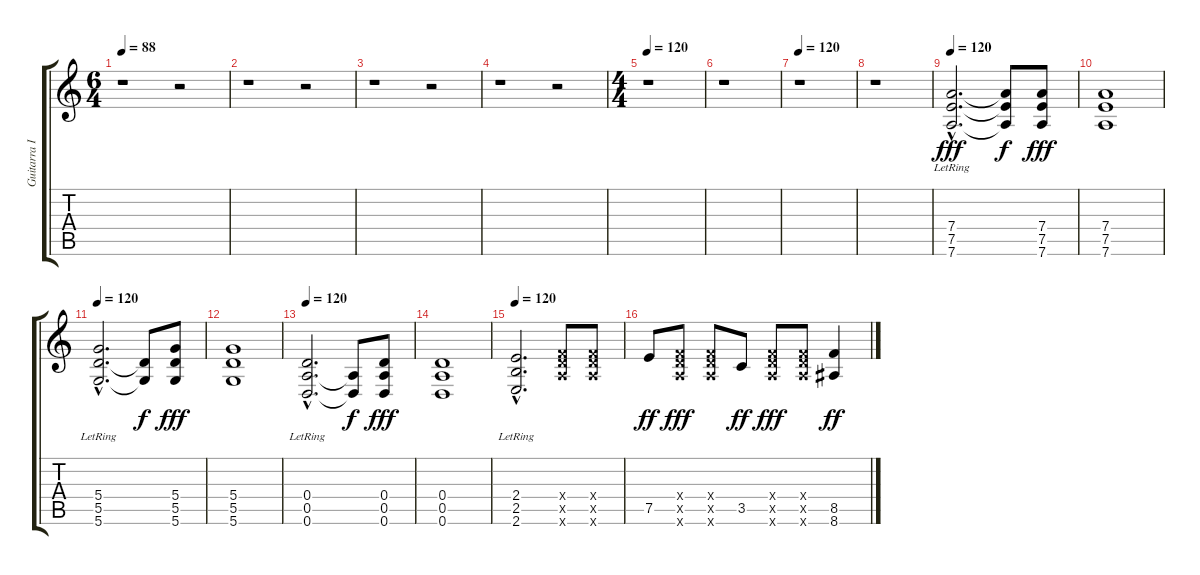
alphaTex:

\track ("Guitarra II" "Guitarra I") {instrument overdrivenguitar}
\staff {score tabs}
\tuning (E4 B3 G3 D3 A2 D2) {hide}
\ts (6 4)
\tempo 88
\clef g2
\ks c
r.1{dy fff} r.2 |
r.1 r.2 |
r.1 r.2 |
r.1 r.2 |
\ts (4 4)
\tempo 120
r.1 |
r.1 |
\tempo 120
r.1 |
r.1 |
\tempo 120
(7.4{hac lr} 7.5{hac lr} 7.6{hac lr}).2{d} (7.4{t} 7.5{t} 7.6{t}).8{dy f} (7.4 7.5 7.6).8{dy fff} |
(7.4 7.5 7.6).1 |
\tempo 120
(5.4{hac lr} 5.5{hac lr} 5.6{hac lr}).2{d} (5.5{t} 5.6{t}).8{dy f} (5.4 5.5 5.6).8{dy fff} |
(5.4 5.5 5.6).1 |
\tempo 120
(0.4{hac} 0.5{hac lr} 0.6{hac lr}).2{d} (0.5{t} 0.6{t}).8{dy f} (0.4 0.5 0.6).8{dy fff} |
(0.4 0.5 0.6).1 |
\tempo 120
(2.4{hac} 2.5{hac} 2.6{hac lr}).2{d} (0.4{x} 8.5{x} 7.6{x}).8 (0.4{x} 8.5{x} 7.6{x}).8 |
7.5.8{dy ff} (0.4{x} 8.5{x} 7.6{x}).8{dy fff} (0.4{x} 8.5{x} 7.6{x}).8 3.5.8{dy ff} (0.4{x} 8.5{x} 7.6{x}).8{dy fff} (0.4{x} 8.5{x} 7.6{x}).8 (8.5 8.6).4{dy ff}
